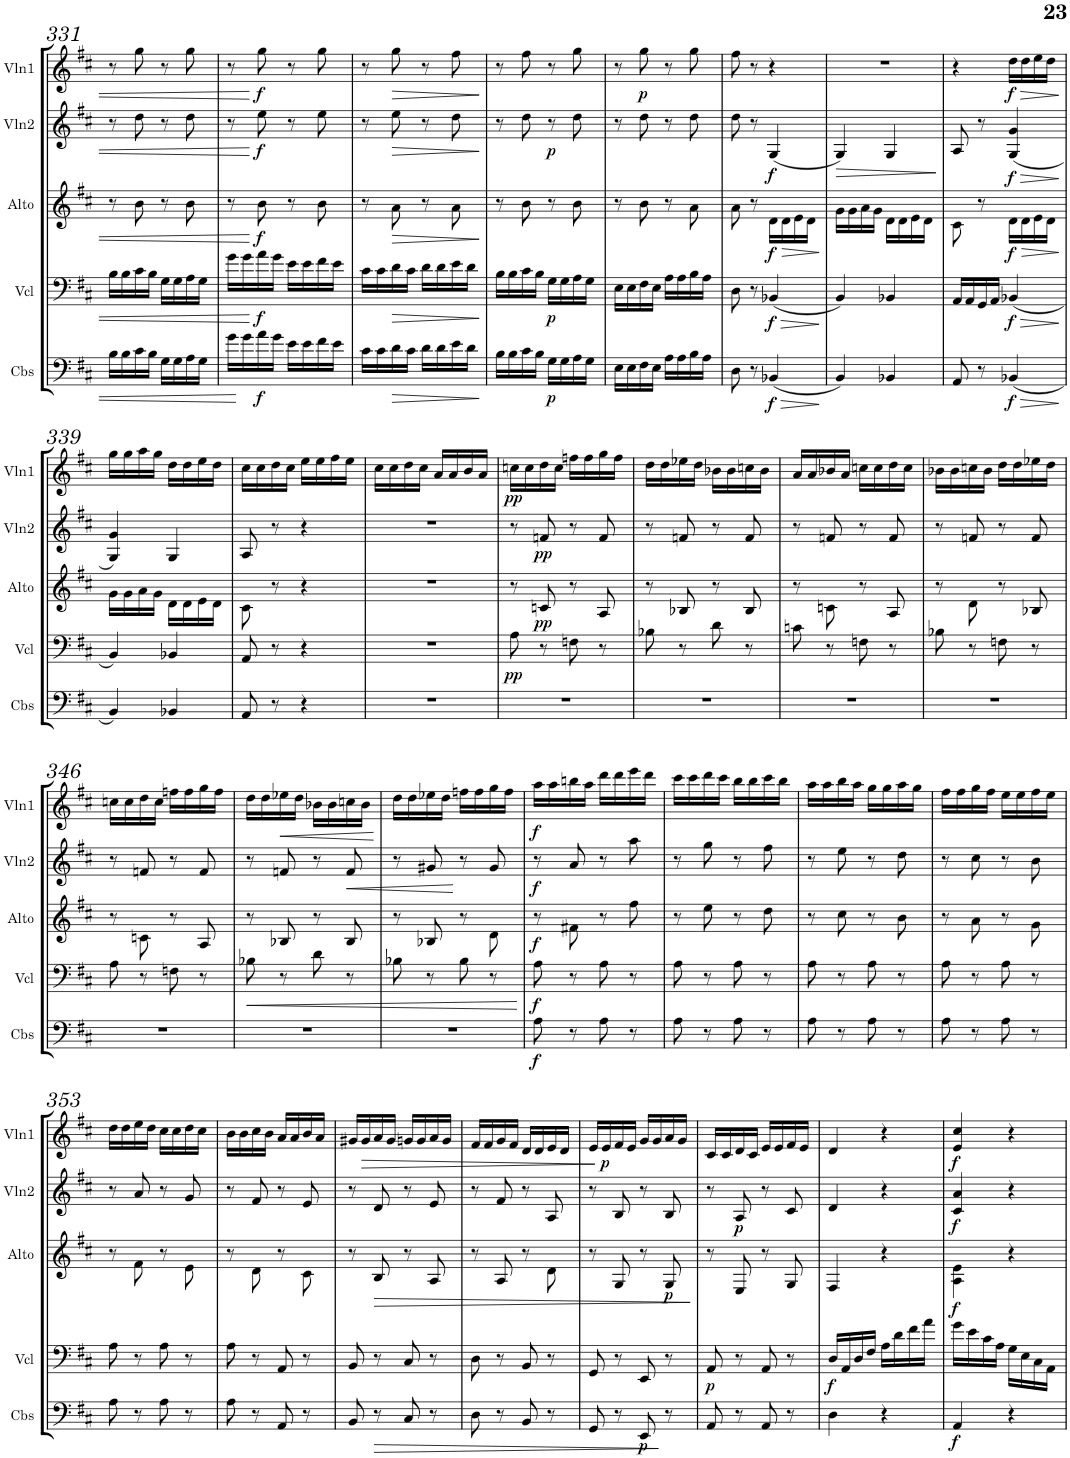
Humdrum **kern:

**kern	**dynam	**kern	**dynam	**kern	**dynam	**kern	**dynam	**kern	**dynam
*part5	*part5	*part4	*part4	*part3	*part3	*part2	*part2	*part1	*part1
*staff5	*staff5	*staff4	*staff4	*staff3	*staff3	*staff2	*staff2	*staff1	*staff1
*I"Contrebasse	*	*I"Violoncelle	*	*I"Alto	*	*I"Violon 2	*	*I"Violon 1	*
*I'Cbs	*	*I'Vcl	*	*I'Alto	*	*I'Vln2	*	*I'Vln1	*
!!LO:PB:g=z
*clefF4	*	*clefF4	*	*clefG2	*	*clefG2	*	*clefG2	*
*Trd7c12	*	*	*	*	*	*	*	*	*
*k[f#c#]	*	*k[f#c#]	*	*k[f#c#]	*	*k[f#c#]	*	*k[f#c#]	*
*M2/4	*	*M2/4	*	*M2/4	*	*M2/4	*	*M2/4	*
=331	=331	=331	=331	=331	=331	=331	=331	=331	=331
16B\LL	.	16B\LL	.	8r	.	8r	.	8r	.
16B\	.	16B\	.	.	.	.	.	.	.
16c#\	.	16c#\	.	8b\	.	8dd\	.	8gg\	.
16B\JJ	.	16B\JJ	.	.	.	.	.	.	.
16G\LL	.	16G\LL	.	8r	.	8r	.	8r	.
16G\	.	16G\	.	.	.	.	.	.	.
16A\	.	16A\	.	8b\	.	8dd\	.	8gg\	.
16G\JJ	.	16G\JJ	.	.	.	.	.	.	.
=332	=332	=332	=332	=332	=332	=332	=332	=332	=332
16g\LL	.	16g\LL	.	8r	.	8r	.	8r	.
16g\	.	16g\	.	.	.	.	.	.	.
!	!LO:DY:b	!	!LO:DY:b	!	!LO:DY:b	!	!LO:DY:b	!	!LO:DY:b
16a\	f	16a\	f	8b\	f	8ee\	f	8gg\	f
16g\JJ	.	16g\JJ	.	.	.	.	.	.	.
16e\LL	.	16e\LL	.	8r	.	8r	.	8r	.
16e\	.	16e\	.	.	.	.	.	.	.
16f#\	.	16f#\	.	8b\	.	8ee\	.	8gg\	.
16e\JJ	.	16e\JJ	.	.	.	.	.	.	.
=333	=333	=333	=333	=333	=333	=333	=333	=333	=333
16c#\LL	.	16c#\LL	.	8r	.	8r	.	8r	.
16c#\	.	16c#\	.	.	.	.	.	.	.
!	!LO:HP:b	!	!LO:HP:b	!	!LO:HP:b	!	!LO:HP:b	!	!LO:HP:b
16d\	>	16d\	>	8a\	>	8ee\	>	8gg\	>
16c#\JJ	.	16c#\JJ	.	.	.	.	.	.	.
16d\LL	.	16d\LL	.	8r	.	8r	.	8r	.
16d\	.	16d\	.	.	.	.	.	.	.
16e\	.	16e\	.	8a\	.	8dd\	.	8ff#\	.
16d\JJ	.	16d\JJ	.	.	.	.	.	.	.
.	]	.	]	.	]	.	]	.	]
=334	=334	=334	=334	=334	=334	=334	=334	=334	=334
16B\LL	.	16B\LL	.	8r	.	8r	.	8r	.
16B\	.	16B\	.	.	.	.	.	.	.
16c#\	.	16c#\	.	8b\	.	8dd\	.	8ff#\	.
16B\JJ	.	16B\JJ	.	.	.	.	.	.	.
!	!LO:DY:b	!	!LO:DY:b	!	!	!	!LO:DY:b	!	!
16G\LL	p	16G\LL	p	8r	.	8r	p	8r	.
16G\	.	16G\	.	.	.	.	.	.	.
16A\	.	16A\	.	8b\	.	8dd\	.	8gg\	.
16G\JJ	.	16G\JJ	.	.	.	.	.	.	.
=335	=335	=335	=335	=335	=335	=335	=335	=335	=335
16E\LL	.	16E\LL	.	8r	.	8r	.	8r	.
16E\	.	16E\	.	.	.	.	.	.	.
!	!	!	!	!	!	!	!	!	!LO:DY:b
16F#\	.	16F#\	.	8b\	.	8dd\	.	8gg\	p
16E\JJ	.	16E\JJ	.	.	.	.	.	.	.
16A\LL	.	16A\LL	.	8r	.	8r	.	8r	.
16A\	.	16A\	.	.	.	.	.	.	.
16B\	.	16B\	.	8a\	.	8dd\	.	8gg\	.
16A\JJ	.	16A\JJ	.	.	.	.	.	.	.
=336	=336	=336	=336	=336	=336	=336	=336	=336	=336
8D\	.	8D\	.	8a\	.	8dd\	.	8ff#\	.
8r	.	8r	.	8r	.	8r	.	8r	.
!	!LO:HP:b	!	!LO:HP:b	!	!	!	!	!	!
!	!LO:DY:n=1:b	!	!LO:DY:n=1:b	!	!LO:DY:b	!	!LO:DY:b	!	!
(4BB-X/	> f	(4BB-X/	> f	16d\LL	f	(4G/	f	4r	.
!	!	!	!	!	!LO:HP:b	!	!	!	!
.	.	.	.	16d\	>	.	.	.	.
.	.	.	.	16e\	.	.	.	.	.
.	.	.	.	16d\JJ	.	.	.	.	.
.	]	.	]	.	]	.	.	.	.
=337	=337	=337	=337	=337	=337	=337	=337	=337	=337
!	!	!	!	!	!	!	!LO:HP:b	!	!
4BB/)	.	4BB/)	.	16g\LL	.	4G/)	>	2r	.
.	.	.	.	16g\	.	.	.	.	.
.	.	.	.	16a\	.	.	.	.	.
.	.	.	.	16g\JJ	.	.	.	.	.
4BB-X/	.	4BB-X/	.	16d\LL	.	4G/	.	.	.
.	.	.	.	16d\	.	.	.	.	.
.	.	.	.	16e\	.	.	.	.	.
.	.	.	.	16d\JJ	.	.	.	.	.
.	.	.	.	.	.	.	]	.	.
=338	=338	=338	=338	=338	=338	=338	=338	=338	=338
8AA/	.	16AA/LL	.	8c#\	.	8A/	.	4r	.
.	.	16AA/	.	.	.	.	.	.	.
8r	.	16GG/	.	8r	.	8r	.	.	.
.	.	16AA/JJ	.	.	.	.	.	.	.
!	!LO:HP:b	!	!LO:HP:b	!	!	!	!LO:HP:b	!	!LO:HP:b
!	!LO:DY:n=1:b	!	!LO:DY:n=1:b	!	!LO:DY:b	!	!LO:DY:n=1:b	!	!LO:DY:n=1:b
(4BB-X/	> f	(4BB-X/	> f	16d\LL	f	(4G/ 4g/	> f	16dd\LL	> f
!	!	!	!	!	!LO:HP:b	!	!	!	!
.	.	.	.	16d\	>	.	.	16dd\	.
.	.	.	.	16e\	.	.	.	16ee\	.
.	.	.	.	16d\JJ	.	.	.	16dd\JJ	.
.	]	.	]	.	]	.	]	.	]
!!LO:LB:g=z
=339	=339	=339	=339	=339	=339	=339	=339	=339	=339
4BB/)	.	4BB/)	.	16g\LL	.	4G/ 4g/)	.	16gg\LL	.
.	.	.	.	16g\	.	.	.	16gg\	.
.	.	.	.	16a\	.	.	.	16aa\	.
.	.	.	.	16g\JJ	.	.	.	16gg\JJ	.
4BB-X/	.	4BB-X/	.	16d\LL	.	4G/	.	16dd\LL	.
.	.	.	.	16d\	.	.	.	16dd\	.
.	.	.	.	16e\	.	.	.	16ee\	.
.	.	.	.	16d\JJ	.	.	.	16dd\JJ	.
=340	=340	=340	=340	=340	=340	=340	=340	=340	=340
8AA/	.	8AA/	.	8c#\	.	8A/	.	16cc#\LL	.
.	.	.	.	.	.	.	.	16cc#\	.
8r	.	8r	.	8r	.	8r	.	16dd\	.
.	.	.	.	.	.	.	.	16cc#\JJ	.
4r	.	4r	.	4r	.	4r	.	16ee\LL	.
.	.	.	.	.	.	.	.	16ee\	.
.	.	.	.	.	.	.	.	16ff#\	.
.	.	.	.	.	.	.	.	16ee\JJ	.
=341	=341	=341	=341	=341	=341	=341	=341	=341	=341
2r	.	2r	.	2r	.	2r	.	16cc#\LL	.
.	.	.	.	.	.	.	.	16cc#\	.
.	.	.	.	.	.	.	.	16dd\	.
.	.	.	.	.	.	.	.	16cc#\JJ	.
.	.	.	.	.	.	.	.	16a/LL	.
.	.	.	.	.	.	.	.	16a/	.
.	.	.	.	.	.	.	.	16b/	.
.	.	.	.	.	.	.	.	16a/JJ	.
=342	=342	=342	=342	=342	=342	=342	=342	=342	=342
!	!	!	!LO:DY:b	!	!	!	!	!	!LO:DY:b
2r	.	8A\	pp	8r	.	8r	.	16ccn\LL	pp
.	.	.	.	.	.	.	.	16cc\	.
!	!	!	!	!	!LO:DY:b	!	!LO:DY:b	!	!
.	.	8r	.	8cn/	pp	8fn/	pp	16dd\	.
.	.	.	.	.	.	.	.	16cc\JJ	.
.	.	8Fn\	.	8r	.	8r	.	16ffn\LL	.
.	.	.	.	.	.	.	.	16ff\	.
.	.	8r	.	8A/	.	8f/	.	16gg\	.
.	.	.	.	.	.	.	.	16ff\JJ	.
=343	=343	=343	=343	=343	=343	=343	=343	=343	=343
2r	.	8B-X\	.	8r	.	8r	.	16dd\LL	.
.	.	.	.	.	.	.	.	16dd\	.
.	.	8r	.	8B-X/	.	8fn/	.	16ee-X\	.
.	.	.	.	.	.	.	.	16dd\JJ	.
.	.	8d\	.	8r	.	8r	.	16b-X\LL	.
.	.	.	.	.	.	.	.	16b-\	.
.	.	8r	.	8B-/	.	8f/	.	16ccn\	.
.	.	.	.	.	.	.	.	16b-\JJ	.
=344	=344	=344	=344	=344	=344	=344	=344	=344	=344
2r	.	8cn\	.	8r	.	8r	.	16a/LL	.
.	.	.	.	.	.	.	.	16a/	.
.	.	8r	.	8cn\	.	8fn/	.	16b-X/	.
.	.	.	.	.	.	.	.	16a/JJ	.
.	.	8Fn\	.	8r	.	8r	.	16ccn\LL	.
.	.	.	.	.	.	.	.	16cc\	.
.	.	8r	.	8A/	.	8f/	.	16dd\	.
.	.	.	.	.	.	.	.	16cc\JJ	.
=345	=345	=345	=345	=345	=345	=345	=345	=345	=345
2r	.	8B-X\	.	8r	.	8r	.	16b-X\LL	.
.	.	.	.	.	.	.	.	16b-\	.
.	.	8r	.	8d\	.	8fn/	.	16ccn\	.
.	.	.	.	.	.	.	.	16b-\JJ	.
.	.	8Fn\	.	8r	.	8r	.	16dd\LL	.
.	.	.	.	.	.	.	.	16dd\	.
.	.	8r	.	8B-X/	.	8f/	.	16ee-X\	.
.	.	.	.	.	.	.	.	16dd\JJ	.
!!LO:LB:g=z
=346	=346	=346	=346	=346	=346	=346	=346	=346	=346
2r	.	8A\	.	8r	.	8r	.	16ccn\LL	.
.	.	.	.	.	.	.	.	16cc\	.
.	.	8r	.	8cn\	.	8fn/	.	16dd\	.
.	.	.	.	.	.	.	.	16cc\JJ	.
.	.	8Fn\	.	8r	.	8r	.	16ffn\LL	.
.	.	.	.	.	.	.	.	16ff\	.
.	.	8r	.	8A/	.	8f/	.	16gg\	.
.	.	.	.	.	.	.	.	16ff\JJ	.
=347	=347	=347	=347	=347	=347	=347	=347	=347	=347
!	!	!	!LO:HP:b	!	!	!	!	!	!
2r	.	8B-X\	<	8r	.	8r	.	16dd\LL	.
.	.	.	.	.	.	.	.	16dd\	.
!	!	!	!	!	!	!	!	!	!LO:HP:b
.	.	8r	.	8B-X/	.	8fn/	.	16ee-X\	<
.	.	.	.	.	.	.	.	16dd\JJ	.
.	.	8d\	.	8r	.	8r	.	16b-X\LL	.
.	.	.	.	.	.	.	.	16b-\	.
!	!	!	!	!	!	!	!LO:HP:b	!	!
.	.	8r	.	8B-/	.	8f/	<	16ccn\	.
.	.	.	.	.	.	.	.	16b-\JJ	.
.	.	.	.	.	.	.	.	.	[
=348	=348	=348	=348	=348	=348	=348	=348	=348	=348
2r	.	8B-X\	.	8r	.	8r	.	16dd\LL	.
.	.	.	.	.	.	.	.	16dd\	.
.	.	8r	.	8B-X/	.	8g#X/	.	16ee-X\	.
.	.	.	.	.	.	.	.	16dd\JJ	.
.	.	8B-\	.	8r	.	8r	[	16ffn\LL	.
.	.	.	.	.	.	.	.	16ff\	.
.	.	8r	.	8d\	.	8g#/	.	16gg\	.
.	.	.	.	.	.	.	.	16ff\JJ	.
.	.	.	[	.	.	.	.	.	.
=349	=349	=349	=349	=349	=349	=349	=349	=349	=349
!	!LO:DY:b	!	!LO:DY:b	!	!LO:DY:b	!	!LO:DY:b	!	!LO:DY:b
8A\	f	8A\	f	8r	f	8r	f	16aa\LL	f
.	.	.	.	.	.	.	.	16aa\	.
8r	.	8r	.	8f#X\	.	8a/	.	16bbn\	.
.	.	.	.	.	.	.	.	16aa\JJ	.
8A\	.	8A\	.	8r	.	8r	.	16ddd\LL	.
.	.	.	.	.	.	.	.	16ddd\	.
8r	.	8r	.	8ff#\	.	8aa\	.	16eee\	.
.	.	.	.	.	.	.	.	16ddd\JJ	.
=350	=350	=350	=350	=350	=350	=350	=350	=350	=350
8A\	.	8A\	.	8r	.	8r	.	16ccc#\LL	.
.	.	.	.	.	.	.	.	16ccc#\	.
8r	.	8r	.	8ee\	.	8gg\	.	16ddd\	.
.	.	.	.	.	.	.	.	16ccc#\JJ	.
8A\	.	8A\	.	8r	.	8r	.	16bb\LL	.
.	.	.	.	.	.	.	.	16bb\	.
8r	.	8r	.	8dd\	.	8ff#\	.	16ccc#\	.
.	.	.	.	.	.	.	.	16bb\JJ	.
=351	=351	=351	=351	=351	=351	=351	=351	=351	=351
8A\	.	8A\	.	8r	.	8r	.	16aa\LL	.
.	.	.	.	.	.	.	.	16aa\	.
8r	.	8r	.	8cc#\	.	8ee\	.	16bb\	.
.	.	.	.	.	.	.	.	16aa\JJ	.
8A\	.	8A\	.	8r	.	8r	.	16gg\LL	.
.	.	.	.	.	.	.	.	16gg\	.
8r	.	8r	.	8b\	.	8dd\	.	16aa\	.
.	.	.	.	.	.	.	.	16gg\JJ	.
=352	=352	=352	=352	=352	=352	=352	=352	=352	=352
8A\	.	8A\	.	8r	.	8r	.	16ff#\LL	.
.	.	.	.	.	.	.	.	16ff#\	.
8r	.	8r	.	8a\	.	8cc#\	.	16gg\	.
.	.	.	.	.	.	.	.	16ff#\JJ	.
8A\	.	8A\	.	8r	.	8r	.	16ee\LL	.
.	.	.	.	.	.	.	.	16ee\	.
8r	.	8r	.	8g\	.	8b\	.	16ff#\	.
.	.	.	.	.	.	.	.	16ee\JJ	.
!!LO:LB:g=z
=353	=353	=353	=353	=353	=353	=353	=353	=353	=353
8A\	.	8A\	.	8r	.	8r	.	16dd\LL	.
.	.	.	.	.	.	.	.	16dd\	.
8r	.	8r	.	8f#\	.	8a/	.	16ee\	.
.	.	.	.	.	.	.	.	16dd\JJ	.
8A\	.	8A\	.	8r	.	8r	.	16cc#\LL	.
.	.	.	.	.	.	.	.	16cc#\	.
8r	.	8r	.	8e\	.	8g/	.	16dd\	.
.	.	.	.	.	.	.	.	16cc#\JJ	.
=354	=354	=354	=354	=354	=354	=354	=354	=354	=354
8A\	.	8A\	.	8r	.	8r	.	16b\LL	.
.	.	.	.	.	.	.	.	16b\	.
8r	.	8r	.	8d\	.	8f#/	.	16cc#\	.
.	.	.	.	.	.	.	.	16b\JJ	.
8AA/	.	8AA/	.	8r	.	8r	.	16a/LL	.
.	.	.	.	.	.	.	.	16a/	.
8r	.	8r	.	8c#\	.	8e/	.	16b/	.
.	.	.	.	.	.	.	.	16a/JJ	.
=355	=355	=355	=355	=355	=355	=355	=355	=355	=355
8BB/	.	8BB/	.	8r	.	8r	.	16g#X/LL	.
!	!	!	!	!	!	!	!	!	!LO:HP:b
.	.	.	.	.	.	.	.	16g#/	>
!	!LO:HP:b	!	!	!	!LO:HP:b	!	!	!	!
8r	>	8r	.	8B/	>	8d/	.	16a/	.
.	.	.	.	.	.	.	.	16g#/JJ	.
8C#/	.	8C#/	.	8r	.	8r	.	16gn/LL	.
.	.	.	.	.	.	.	.	16g/	.
8r	.	8r	.	8A/	.	8e/	.	16a/	.
.	.	.	.	.	.	.	.	16g/JJ	.
=356	=356	=356	=356	=356	=356	=356	=356	=356	=356
8D\	.	8D\	.	8r	.	8r	.	16f#/LL	.
.	.	.	.	.	.	.	.	16f#/	.
8r	.	8r	.	8A/	.	8f#/	.	16g/	.
.	.	.	.	.	.	.	.	16f#/JJ	.
8BB/	.	8BB/	.	8r	.	8r	.	16d/LL	.
.	.	.	.	.	.	.	.	16d/	.
8r	.	8r	.	8d\	.	8A/	.	16e/	.
.	.	.	.	.	.	.	.	16d/JJ	.
=357	=357	=357	=357	=357	=357	=357	=357	=357	=357
8GG/	.	8GG/	.	8r	.	8r	.	16e/LL	.
!	!	!	!	!	!	!	!	!	!LO:DY:n=1:b
.	.	.	.	.	.	.	.	16e/	] p
8r	.	8r	.	8G/	.	8B/	.	16f#/	.
.	.	.	.	.	.	.	.	16e/JJ	.
!	!LO:DY:b	!	!	!	!	!	!	!	!
8EE/	p	8EE/	.	8r	.	8r	.	16g/LL	.
.	.	.	.	.	.	.	.	16g/	.
!	!	!	!	!	!LO:DY:b	!	!	!	!
8r	]	8r	.	8G/	p	8B/	.	16a/	.
.	.	.	.	.	.	.	.	16g/JJ	.
.	.	.	.	.	]	.	.	.	.
=358	=358	=358	=358	=358	=358	=358	=358	=358	=358
!	!	!	!LO:DY:b	!	!	!	!	!	!
8AA/	.	8AA/	p	8r	.	8r	.	16c#/LL	.
.	.	.	.	.	.	.	.	16c#/	.
!	!	!	!	!	!	!	!LO:DY:b	!	!
8r	.	8r	.	8E/	.	8A/	p	16d/	.
.	.	.	.	.	.	.	.	16c#/JJ	.
8AA/	.	8AA/	.	8r	.	8r	.	16e/LL	.
.	.	.	.	.	.	.	.	16e/	.
8r	.	8r	.	8G/	.	8c#/	.	16f#/	.
.	.	.	.	.	.	.	.	16e/JJ	.
=359	=359	=359	=359	=359	=359	=359	=359	=359	=359
!	!	!	!LO:DY:b	!	!	!	!	!	!
4D\	.	16D/LL	f	4F#/	.	4d/	.	4d/	.
.	.	16AA/	.	.	.	.	.	.	.
.	.	16D/	.	.	.	.	.	.	.
.	.	16F#/JJ	.	.	.	.	.	.	.
4r	.	16A\LL	.	4r	.	4r	.	4r	.
.	.	16d\	.	.	.	.	.	.	.
.	.	16f#\	.	.	.	.	.	.	.
.	.	16a\JJ	.	.	.	.	.	.	.
=360	=360	=360	=360	=360	=360	=360	=360	=360	=360
!	!LO:DY:b	!	!	!	!LO:DY:b	!	!LO:DY:b	!	!LO:DY:b
4AA/	f	16g\LL	.	4A\ 4e\	f	4c#/ 4a/	f	4e/ 4cc#/	f
.	.	16e\	.	.	.	.	.	.	.
.	.	16c#\	.	.	.	.	.	.	.
.	.	16A\JJ	.	.	.	.	.	.	.
4r	.	16G\LL	.	4r	.	4r	.	4r	.
.	.	16E\	.	.	.	.	.	.	.
.	.	16C#\	.	.	.	.	.	.	.
.	.	16AA\JJ	.	.	.	.	.	.	.
=	=	=	=	=	=	=	=	=	=
*-	*-	*-	*-	*-	*-	*-	*-	*-	*-
